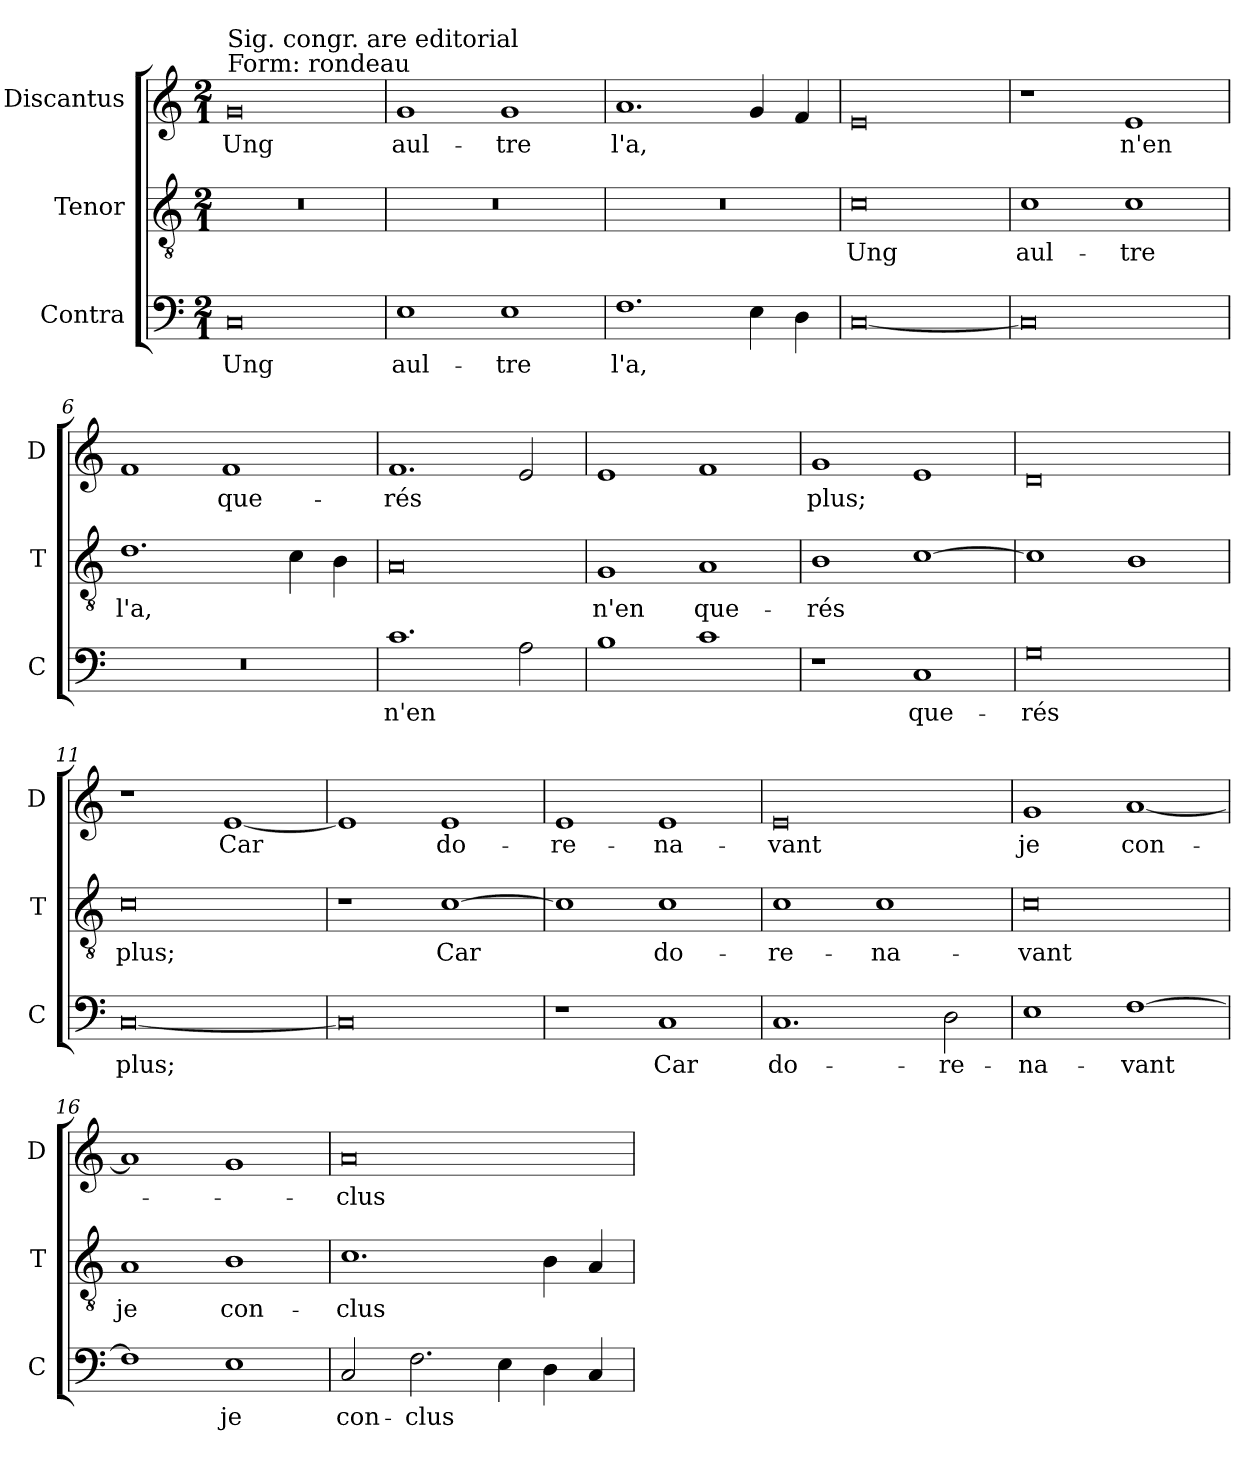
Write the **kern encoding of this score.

**kern	**text	**kern	**text	**kern	**text
*part3	*part3	*part2	*part2	*part1	*part1
*staff3	*staff3	*staff2	*staff2	*staff1	*staff1
*I"Contra	*	*I"Tenor	*	*I"Discantus	*
*I'C	*	*I'T	*	*I'D	*
*clefF4	*	*clefGv2	*	*clefG2	*
*k[]	*	*k[]	*	*k[]	*
*M2/1	*	*M2/1	*	*M2/1	*
=1	=1	=1	=1	=1	=1
!	!	!	!	!LO:TX:a:t=Form&colon; rondeau	!
!	!	!	!	!LO:TX:a:t=Sig. congr. are editorial	!
0C	Ung	0r	.	0g	Ung
=2	=2	=2	=2	=2	=2
1E	aul-	0r	.	1g	aul-
1E	-tre	.	.	1g	-tre
=3	=3	=3	=3	=3	=3
1.F	l'a,	0r	.	1.a	l'a,
4E	.	.	.	4g	.
4D	.	.	.	4f	.
=4	=4	=4	=4	=4	=4
[0C	.	0c	Ung	0e	.
=5	=5	=5	=5	=5	=5
0C]	.	1c	aul-	1r	.
.	.	1c	-tre	1e	n'en
=6	=6	=6	=6	=6	=6
0r	.	1.d	l'a,	1f	.
.	.	.	.	1f	que-
.	.	4c	.	.	.
.	.	4B	.	.	.
=7	=7	=7	=7	=7	=7
1.c	n'en	0A	.	1.f	-rés
2A	.	.	.	2e	.
=8	=8	=8	=8	=8	=8
1B	.	1G	n'en	1e	.
1c	.	1A	que-	1f	.
=9	=9	=9	=9	=9	=9
1r	.	1B	-rés	1g	plus;
1C	que-	[1c	.	1e	.
=10	=10	=10	=10	=10	=10
0G	-rés	1c]	.	0d	.
.	.	1B	.	.	.
=11	=11	=11	=11	=11	=11
[0C	plus;	0c	plus;	1r	.
.	.	.	.	[1e	Car
=12	=12	=12	=12	=12	=12
0C]	.	1r	.	1e]	.
.	.	[1c	Car	1e	do-
=13	=13	=13	=13	=13	=13
1r	.	1c]	.	1e	-re-
1C	Car	1c	do-	1e	-na-
=14	=14	=14	=14	=14	=14
1.C	do-	1c	-re-	0e	-vant
.	.	1c	-na-	.	.
2D	-re-	.	.	.	.
=15	=15	=15	=15	=15	=15
1E	-na-	0c	-vant	1g	je
[1F	-vant	.	.	[1a	con-
=16	=16	=16	=16	=16	=16
1F]	.	1A	je	1a]	.
1E	je	1B	con-	1g	.
=17	=17	=17	=17	=17	=17
2C	con-	1.c	-clus	0a	-clus
2.F	-clus	.	.	.	.
4E	.	.	.	.	.
4D	.	4B	.	.	.
4C	.	4A	.	.	.
=	=	=	=	=	=
*-	*-	*-	*-	*-	*-
